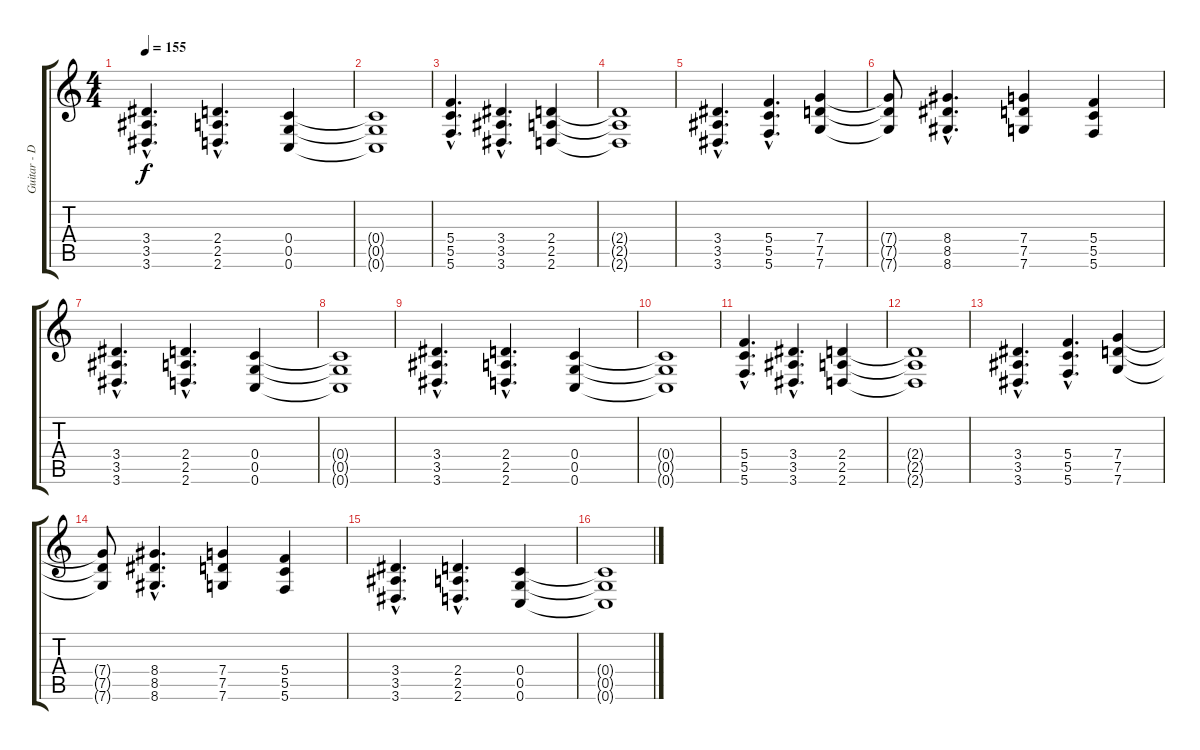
\track ("Guitar - Daron" "Guitar - D") {instrument distortionguitar}
\staff {score tabs}
\tuning (D4 A3 F3 C3 G2 C2) {hide}
\ts (4 4)
\tempo 155
\clef g2
\ks c
(3.4{hac} 3.5{hac} 3.6{hac}).4{d dy f} (2.4{hac} 2.5{hac} 2.6{hac}).4{d} (0.4 0.5 0.6).4 |
(0.4{t} 0.5{t} 0.6{t}).1 |
(5.4{hac} 5.5{hac} 5.6{hac}).4{d} (3.4{hac} 3.5{hac} 3.6{hac}).4{d} (2.4 2.5 2.6).4 |
(2.4{t} 2.5{t} 2.6{t}).1 |
(3.4{hac} 3.5{hac} 3.6{hac}).4{d} (5.4{hac} 5.5{hac} 5.6{hac}).4{d} (7.4 7.5 7.6).4 |
(7.4{t} 7.5{t} 7.6{t}).8 (8.4{hac} 8.5{hac} 8.6{hac}).4{d} (7.4 7.5 7.6).4 (5.4 5.5 5.6).4 |
(3.4{hac} 3.5{hac} 3.6{hac}).4{d} (2.4{hac} 2.5{hac} 2.6{hac}).4{d} (0.4 0.5 0.6).4 |
(0.4{t} 0.5{t} 0.6{t}).1 |
(3.4{hac} 3.5{hac} 3.6{hac}).4{d} (2.4{hac} 2.5{hac} 2.6{hac}).4{d} (0.4 0.5 0.6).4 |
(0.4{t} 0.5{t} 0.6{t}).1 |
(5.4{hac} 5.5{hac} 5.6{hac}).4{d} (3.4{hac} 3.5{hac} 3.6{hac}).4{d} (2.4 2.5 2.6).4 |
(2.4{t} 2.5{t} 2.6{t}).1 |
(3.4{hac} 3.5{hac} 3.6{hac}).4{d} (5.4{hac} 5.5{hac} 5.6{hac}).4{d} (7.4 7.5 7.6).4 |
(7.4{t} 7.5{t} 7.6{t}).8 (8.4{hac} 8.5{hac} 8.6{hac}).4{d} (7.4 7.5 7.6).4 (5.4 5.5 5.6).4 |
(3.4{hac} 3.5{hac} 3.6{hac}).4{d} (2.4{hac} 2.5{hac} 2.6{hac}).4{d} (0.4 0.5 0.6).4 |
(0.4{t} 0.5{t} 0.6{t}).1
